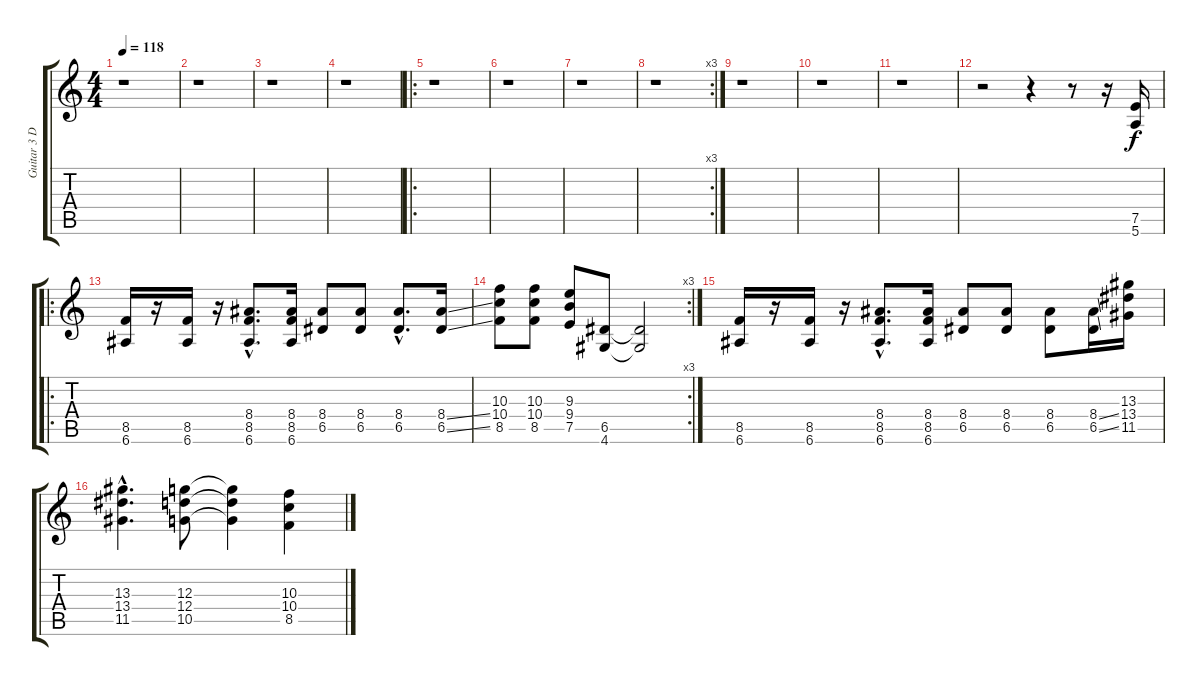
\track ("Guitar 3 DS" "Guitar 3 D") {instrument distortionguitar}
\staff {score tabs}
\tuning (E4 B3 G3 D3 A2 E2) {hide}
\ts (4 4)
\tempo 118
\clef g2
\ks c
r.1{dy f instrument distortionguitar} |
r.1 |
r.1 |
r.1 |
\ro
r.1 |
r.1 |
r.1 |
\rc 3
r.1 |
r.1 |
r.1 |
r.1 |
r.2 r.4 r.8 r.16 (7.5 5.6).16 |
\ro
(8.5 6.6).16 r.16 (8.5 6.6).16 r.16 (8.4{hac} 8.5{hac} 6.6{hac}).8{d} (8.4 8.5 6.6).16 (8.4 6.5).8 (8.4 6.5).8 (8.4{hac} 6.5{hac}).8{d} (8.4{ss} 6.5{ss}).16 |
\rc 3
(10.3 10.4 8.5).8 (10.3 10.4 8.5).8 (9.3 9.4 7.5).8 (6.5 4.6).8 (6.5{t} 4.6{t}).2 |
(8.5 6.6).16 r.16 (8.5 6.6).16 r.16 (8.4{hac} 8.5{hac} 6.6{hac}).8{d} (8.4 8.5 6.6).16 (8.4 6.5).8 (8.4 6.5).8 (8.4 6.5).8 (8.4{ss} 6.5{ss}).16 (13.3 13.4 11.5).16 |
(13.3{hac} 13.4{hac} 11.5{hac}).4{d} (12.3 12.4 10.5).8 (12.3{t} 12.4{t} 10.5{t}).4 (10.3 10.4 8.5).4
